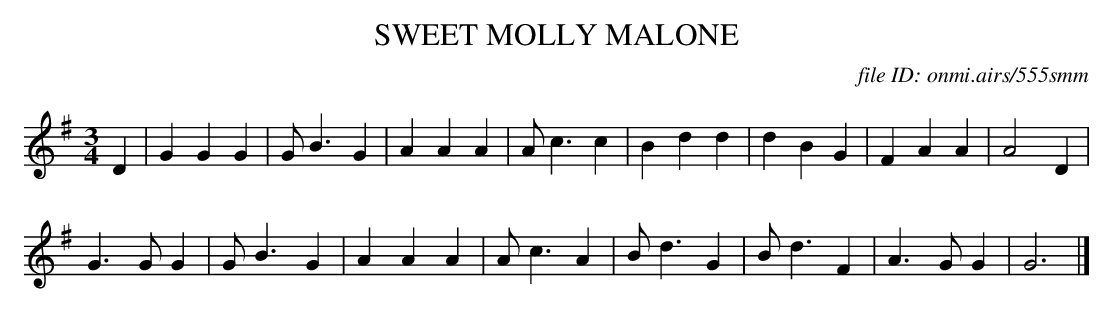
X:1
T:SWEET MOLLY MALONE
C:file ID: onmi.airs/555smm
Y:"moderate"
M:3/4
L:1/8
K:G
D2|G2G2G2|GB3 G2|A2A2A2|Ac3 c2|\
B2d2d2|d2B2G2|F2A2A2|A4 D2|
G3G G2|GB3 G2|A2A2A2|Ac3 A2|\
Bd3 G2|Bd3 F2|A3G G2|G6|]
